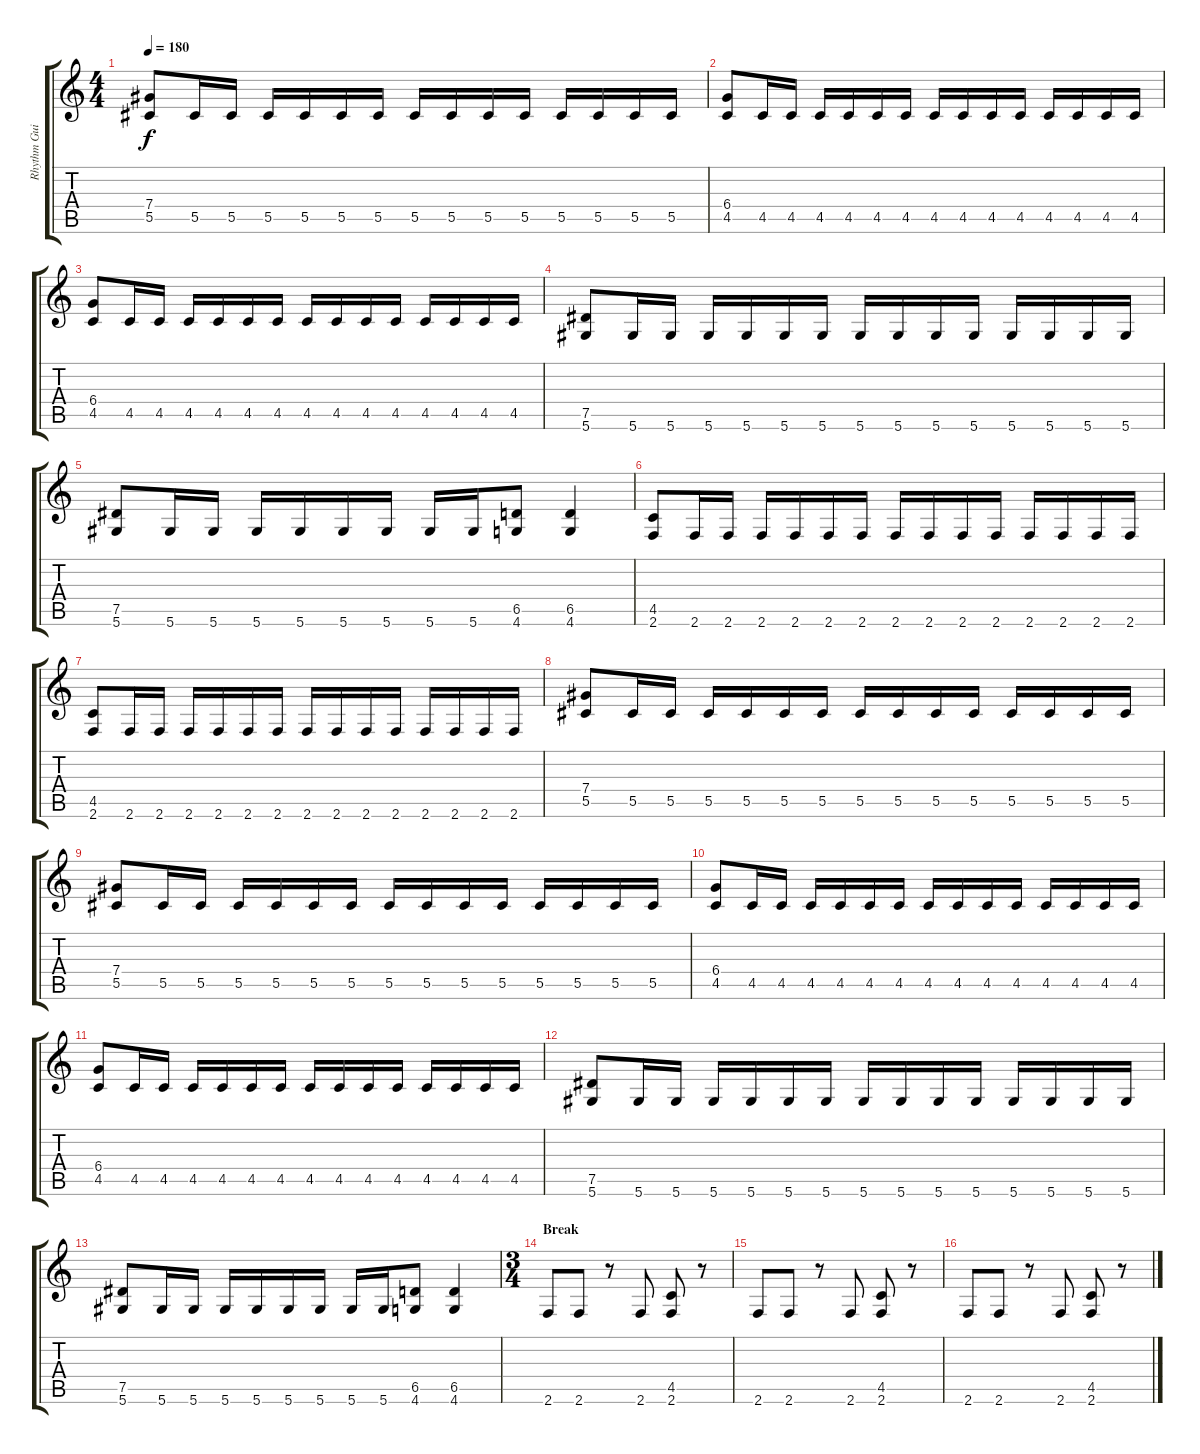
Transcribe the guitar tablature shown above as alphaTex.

\track ("Rhythm Guitar" "Rhythm Gui") {instrument distortionguitar}
\staff {score tabs}
\tuning (Eb4 Bb3 Gb3 Db3 Ab2 Eb2) {hide}
\ts (4 4)
\tempo 180
\clef g2
\ks c
(7.4 5.5).8{dy f} 5.5.16 5.5.16 5.5.16 5.5.16 5.5.16 5.5.16 5.5.16 5.5.16 5.5.16 5.5.16 5.5.16 5.5.16 5.5.16 5.5.16 |
(6.4 4.5).8 4.5.16 4.5.16 4.5.16 4.5.16 4.5.16 4.5.16 4.5.16 4.5.16 4.5.16 4.5.16 4.5.16 4.5.16 4.5.16 4.5.16 |
(6.4 4.5).8 4.5.16 4.5.16 4.5.16 4.5.16 4.5.16 4.5.16 4.5.16 4.5.16 4.5.16 4.5.16 4.5.16 4.5.16 4.5.16 4.5.16 |
(7.5 5.6).8 5.6.16 5.6.16 5.6.16 5.6.16 5.6.16 5.6.16 5.6.16 5.6.16 5.6.16 5.6.16 5.6.16 5.6.16 5.6.16 5.6.16 |
(7.5 5.6).8 5.6.16 5.6.16 5.6.16 5.6.16 5.6.16 5.6.16 5.6.16 5.6.16 (6.5 4.6).8 (6.5 4.6).4 |
(4.5 2.6).8 2.6.16 2.6.16 2.6.16 2.6.16 2.6.16 2.6.16 2.6.16 2.6.16 2.6.16 2.6.16 2.6.16 2.6.16 2.6.16 2.6.16 |
(4.5 2.6).8 2.6.16 2.6.16 2.6.16 2.6.16 2.6.16 2.6.16 2.6.16 2.6.16 2.6.16 2.6.16 2.6.16 2.6.16 2.6.16 2.6.16 |
(7.4 5.5).8 5.5.16 5.5.16 5.5.16 5.5.16 5.5.16 5.5.16 5.5.16 5.5.16 5.5.16 5.5.16 5.5.16 5.5.16 5.5.16 5.5.16 |
(7.4 5.5).8 5.5.16 5.5.16 5.5.16 5.5.16 5.5.16 5.5.16 5.5.16 5.5.16 5.5.16 5.5.16 5.5.16 5.5.16 5.5.16 5.5.16 |
(6.4 4.5).8 4.5.16 4.5.16 4.5.16 4.5.16 4.5.16 4.5.16 4.5.16 4.5.16 4.5.16 4.5.16 4.5.16 4.5.16 4.5.16 4.5.16 |
(6.4 4.5).8 4.5.16 4.5.16 4.5.16 4.5.16 4.5.16 4.5.16 4.5.16 4.5.16 4.5.16 4.5.16 4.5.16 4.5.16 4.5.16 4.5.16 |
(7.5 5.6).8 5.6.16 5.6.16 5.6.16 5.6.16 5.6.16 5.6.16 5.6.16 5.6.16 5.6.16 5.6.16 5.6.16 5.6.16 5.6.16 5.6.16 |
(7.5 5.6).8 5.6.16 5.6.16 5.6.16 5.6.16 5.6.16 5.6.16 5.6.16 5.6.16 (6.5 4.6).8 (6.5 4.6).4 |
\ts (3 4)
\section ("" "Break")
2.6.8 2.6.8 r.8 2.6.8 (4.5 2.6).8 r.8 |
2.6.8 2.6.8 r.8 2.6.8 (4.5 2.6).8 r.8 |
2.6.8 2.6.8 r.8 2.6.8 (4.5 2.6).8 r.8
